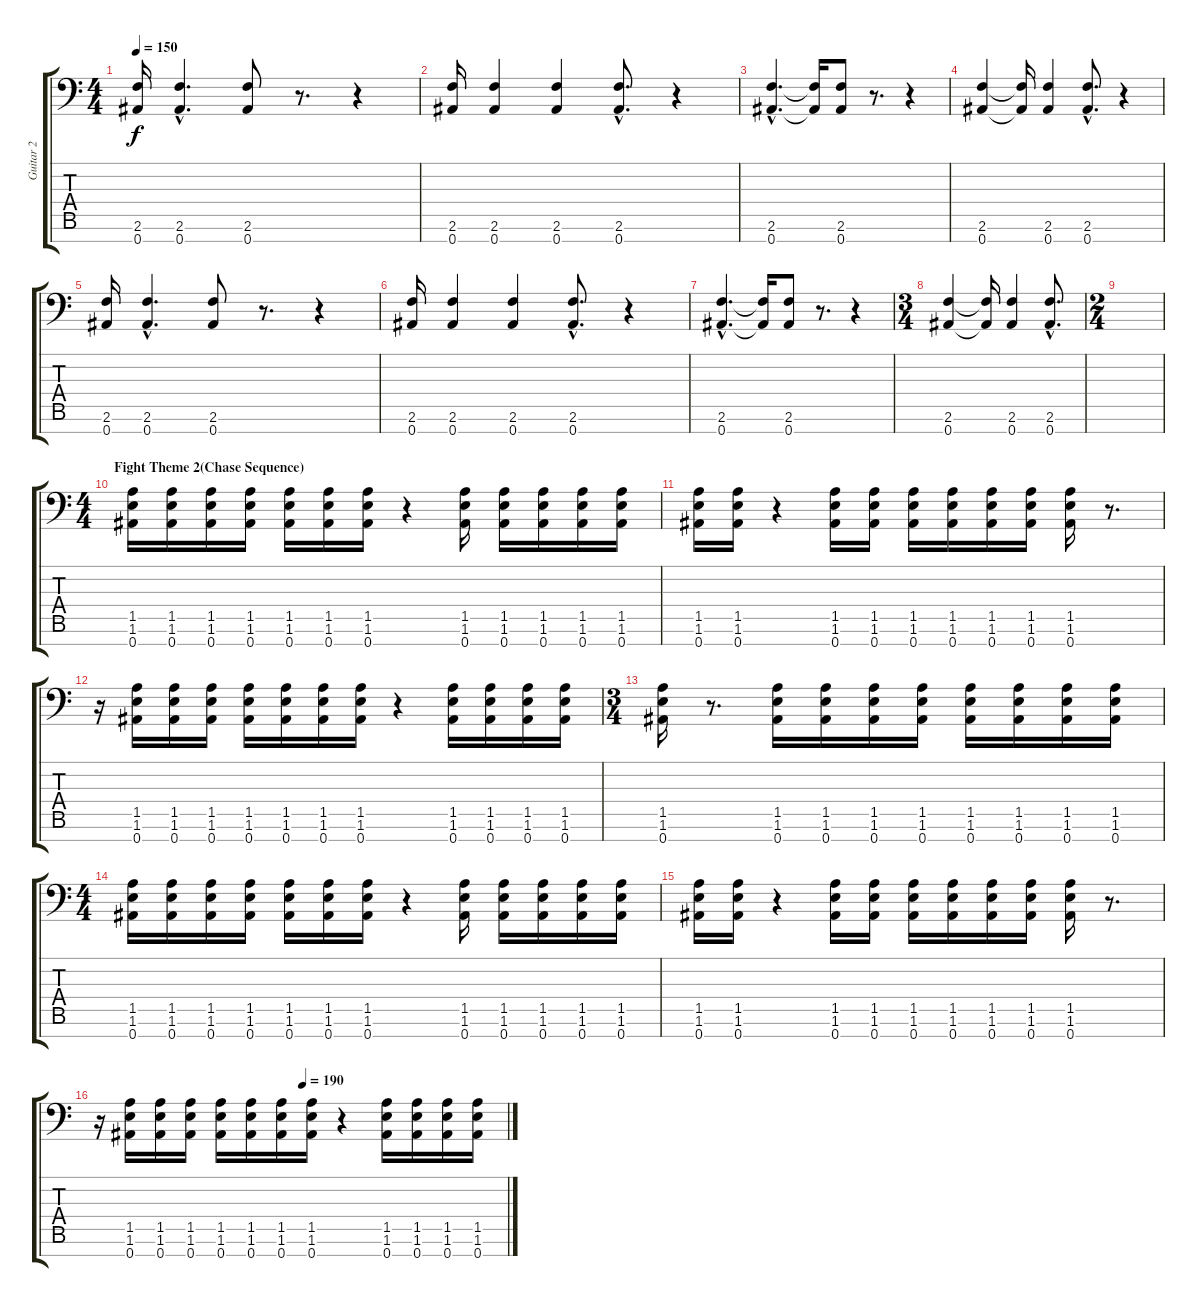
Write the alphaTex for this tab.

\track ("Guitar 2" "Guitar 2") {instrument distortionguitar}
\staff {score tabs}
\tuning (Eb4 Bb3 Gb3 Db3 Ab2 Eb2 Bb1) {hide}
\ts (4 4)
\tempo 150
\clef f4
\ks c
(2.6 0.7).16{dy f} (2.6{hac} 0.7{hac}).4{d} (2.6 0.7).8 r.8{d} r.4 |
(2.6 0.7).16 (2.6 0.7).4 (2.6 0.7).4 (2.6{hac} 0.7{hac}).8{d} r.4 |
(2.6{hac} 0.7{hac}).4{d} (2.6{t} 0.7{t}).16 (2.6 0.7).8 r.8{d} r.4 |
(2.6 0.7).4 (2.6{t} 0.7{t}).16 (2.6 0.7).4 (2.6{hac} 0.7{hac}).8{d} r.4 |
(2.6 0.7).16 (2.6{hac} 0.7{hac}).4{d} (2.6 0.7).8 r.8{d} r.4 |
(2.6 0.7).16 (2.6 0.7).4 (2.6 0.7).4 (2.6{hac} 0.7{hac}).8{d} r.4 |
(2.6{hac} 0.7{hac}).4{d} (2.6{t} 0.7{t}).16 (2.6 0.7).8 r.8{d} r.4 |
\ts (3 4)
(2.6 0.7).4 (2.6{t} 0.7{t}).16 (2.6 0.7).4 (2.6{hac} 0.7{hac}).8{d} |
\ts (2 4)
|
\ts (4 4)
\section ("" "Fight Theme 2(Chase Sequence)")
(1.5 1.6 0.7).16 (1.5 1.6 0.7).16 (1.5 1.6 0.7).16 (1.5 1.6 0.7).16 (1.5 1.6 0.7).16 (1.5 1.6 0.7).16 (1.5 1.6 0.7).16 r.4 (1.5 1.6 0.7).16 (1.5 1.6 0.7).16 (1.5 1.6 0.7).16 (1.5 1.6 0.7).16 (1.5 1.6 0.7).16 |
(1.5 1.6 0.7).16 (1.5 1.6 0.7).16 r.4 (1.5 1.6 0.7).16 (1.5 1.6 0.7).16 (1.5 1.6 0.7).16 (1.5 1.6 0.7).16 (1.5 1.6 0.7).16 (1.5 1.6 0.7).16 (1.5 1.6 0.7).16 r.8{d} |
r.16 (1.5 1.6 0.7).16 (1.5 1.6 0.7).16 (1.5 1.6 0.7).16 (1.5 1.6 0.7).16 (1.5 1.6 0.7).16 (1.5 1.6 0.7).16 (1.5 1.6 0.7).16 r.4 (1.5 1.6 0.7).16 (1.5 1.6 0.7).16 (1.5 1.6 0.7).16 (1.5 1.6 0.7).16 |
\ts (3 4)
(1.5 1.6 0.7).16 r.8{d} (1.5 1.6 0.7).16 (1.5 1.6 0.7).16 (1.5 1.6 0.7).16 (1.5 1.6 0.7).16 (1.5 1.6 0.7).16 (1.5 1.6 0.7).16 (1.5 1.6 0.7).16 (1.5 1.6 0.7).16 |
\ts (4 4)
(1.5 1.6 0.7).16 (1.5 1.6 0.7).16 (1.5 1.6 0.7).16 (1.5 1.6 0.7).16 (1.5 1.6 0.7).16 (1.5 1.6 0.7).16 (1.5 1.6 0.7).16 r.4 (1.5 1.6 0.7).16 (1.5 1.6 0.7).16 (1.5 1.6 0.7).16 (1.5 1.6 0.7).16 (1.5 1.6 0.7).16 |
(1.5 1.6 0.7).16 (1.5 1.6 0.7).16 r.4 (1.5 1.6 0.7).16 (1.5 1.6 0.7).16 (1.5 1.6 0.7).16 (1.5 1.6 0.7).16 (1.5 1.6 0.7).16 (1.5 1.6 0.7).16 (1.5 1.6 0.7).16 r.8{d} |
\tempo (190 0.5)
r.16 (1.5 1.6 0.7).16 (1.5 1.6 0.7).16 (1.5 1.6 0.7).16 (1.5 1.6 0.7).16 (1.5 1.6 0.7).16 (1.5 1.6 0.7).16 (1.5 1.6 0.7).16 r.4 (1.5 1.6 0.7).16 (1.5 1.6 0.7).16 (1.5 1.6 0.7).16 (1.5 1.6 0.7).16
